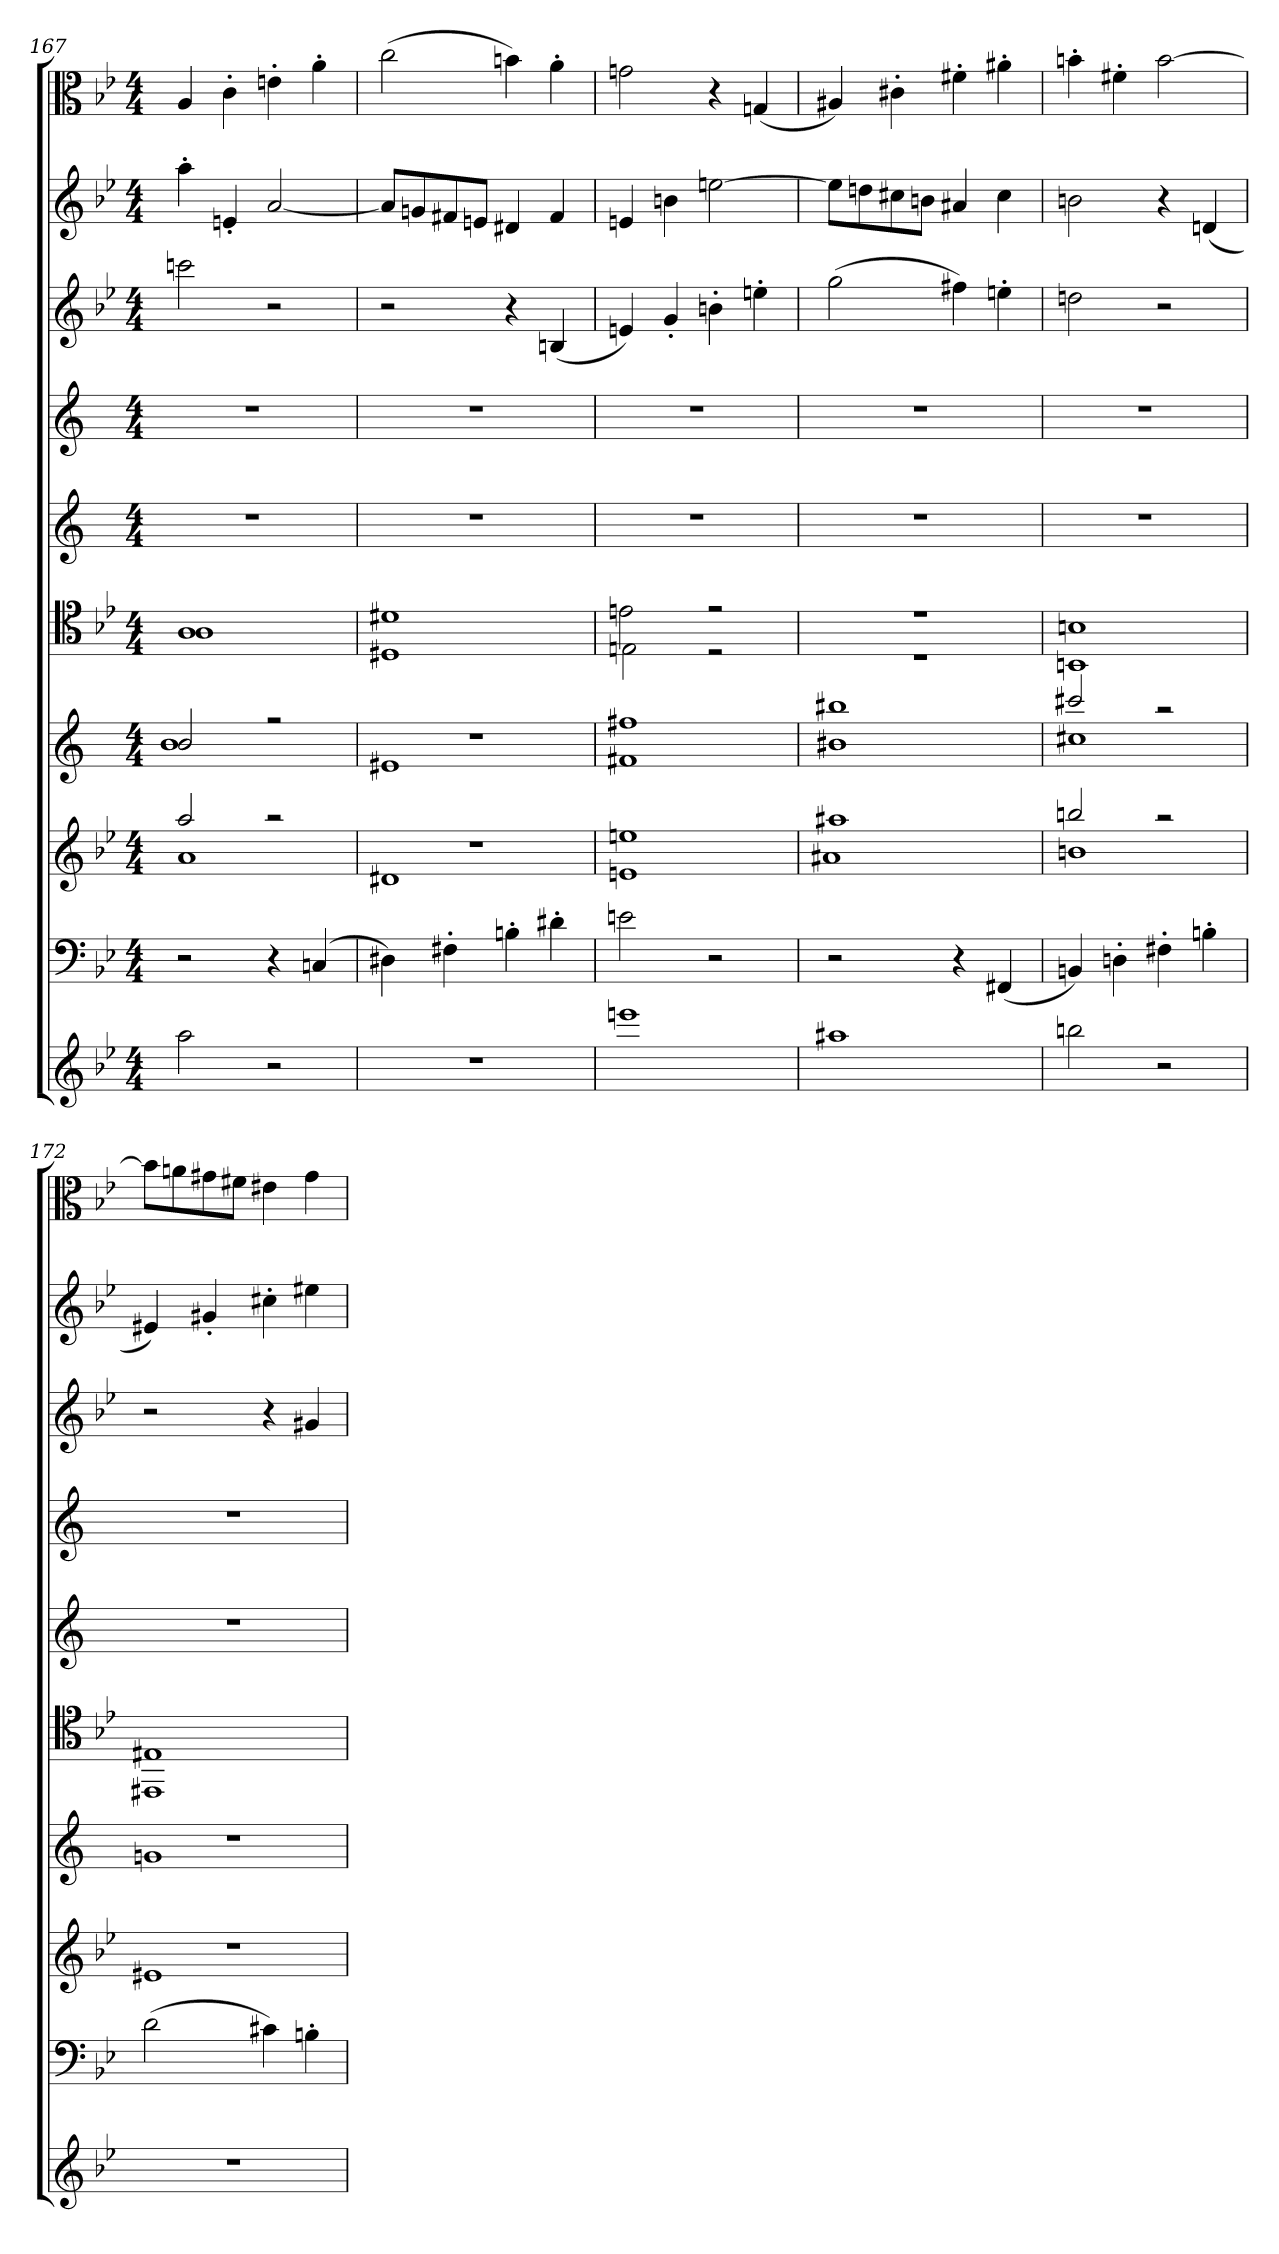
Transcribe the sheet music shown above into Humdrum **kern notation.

**kern	**kern	**kern	**kern	**kern	**kern	**kern	**kern	**kern	**kern
*part10	*part9	*part8	*part7	*part6	*part5	*part4	*part3	*part2	*part1
*staff10	*staff9	*staff8	*staff7	*staff6	*staff5	*staff4	*staff3	*staff2	*staff1
*clefG2	*clefF4	*clefG2	*clefG2	*clefC4	*clefG2	*clefG2	*clefG2	*clefG2	*clefC3
*k[b-e-]	*k[b-e-]	*k[b-e-]	*k[]	*k[b-e-]	*k[]	*k[]	*k[b-e-]	*k[b-e-]	*k[b-e-]
*g:	*g:	*g:	*	*g:	*	*	*g:	*g:	*g:
*M4/4	*M4/4	*M4/4	*M4/4	*M4/4	*M4/4	*M4/4	*M4/4	*M4/4	*M4/4
=167	=167	=167	=167	=167	=167	=167	=167	=167	=167
*	*	*^	*^	*^	*	*	*	*	*
2aa\	2r	2aa/	1a\	2b/	1b\	1A\	1A\	1r	1r	2cccn\	4aa'\	4A/
.	.	.	.	.	.	.	.	.	.	.	4en'/	4c'\
2r	4r	2r	.	2r	.	.	.	.	.	2r	[2a/	4en'\
.	(4Cn/	.	.	.	.	.	.	.	.	.	.	4a'\
=168	=168	=168	=168	=168	=168	=168	=168	=168	=168	=168	=168	=168
1r	4D#X\)	1r	1d#X/	1r	1e#X/	1d#X\	1D#X\	1r	1r	2r	8a/L]	(2cc\
.	.	.	.	.	.	.	.	.	.	.	8gn/	.
.	4F#X'\	.	.	.	.	.	.	.	.	.	8f#X/	.
.	.	.	.	.	.	.	.	.	.	.	8en/J	.
.	4Bn'\	.	.	.	.	.	.	.	.	4r	4d#X/	4bn\)
.	4d#X'\	.	.	.	.	.	.	.	.	(4Bn/	4f#/	4a'\
=169	=169	=169	=169	=169	=169	=169	=169	=169	=169	=169	=169	=169
1eeen\	2en\	1een\	1en/	1ff#X\	1f#X/	2en\	2En\	1r	1r	4en/)	4en/	2gn\
.	.	.	.	.	.	.	.	.	.	4g'/	4bn\	.
.	2r	.	.	.	.	2r	2r	.	.	4bn'\	[2een\	4r
.	.	.	.	.	.	.	.	.	.	4een'\	.	(4Gn/
=170	=170	=170	=170	=170	=170	=170	=170	=170	=170	=170	=170	=170
1aa#X\	2r	1aa#X\	1a#X/	1bb#X\	1b#X\	1r	1r	1r	1r	(2gg\	8ee\L]	4A#X/)
.	.	.	.	.	.	.	.	.	.	.	8ddn\	.
.	.	.	.	.	.	.	.	.	.	.	8cc#X\	4c#X'\
.	.	.	.	.	.	.	.	.	.	.	8bn\J	.
.	4r	.	.	.	.	.	.	.	.	4ff#X\)	4a#X/	4f#X'\
.	(4FF#X/	.	.	.	.	.	.	.	.	4een'\	4cc#\	4a#X'\
=171	=171	=171	=171	=171	=171	=171	=171	=171	=171	=171	=171	=171
2bbn\	4BBn/)	2bbn/	1bn\	2ccc#X/	1cc#X\	1Bn\	1BBn/	1r	1r	2ddn\	2bn\	4bn'\
.	4Dn'\	.	.	.	.	.	.	.	.	.	.	4f#X'\
2r	4F#X'\	2r	.	2r	.	.	.	.	.	2r	4r	[2b\
.	4Bn'\	.	.	.	.	.	.	.	.	.	(4dn/	.
=172	=172	=172	=172	=172	=172	=172	=172	=172	=172	=172	=172	=172
1r	(2d\	1r	1e#X/	1r	1gn/	1E#X\	1EE#X/	1r	1r	2r	4e#X/)	8b\L]
.	.	.	.	.	.	.	.	.	.	.	.	8an\
.	.	.	.	.	.	.	.	.	.	.	4g#X'/	8g#X\
.	.	.	.	.	.	.	.	.	.	.	.	8f#X\J
.	4c#X\)	.	.	.	.	.	.	.	.	4r	4cc#X'\	4e#X\
.	4Bn'\	.	.	.	.	.	.	.	.	4g#X/	4ee#X\	4g#\
*	*	*v	*v	*	*	*v	*v	*	*	*	*	*
*	*	*	*v	*v	*	*	*	*	*	*
=	=	=	=	=	=	=	=	=	=
*-	*-	*-	*-	*-	*-	*-	*-	*-	*-
